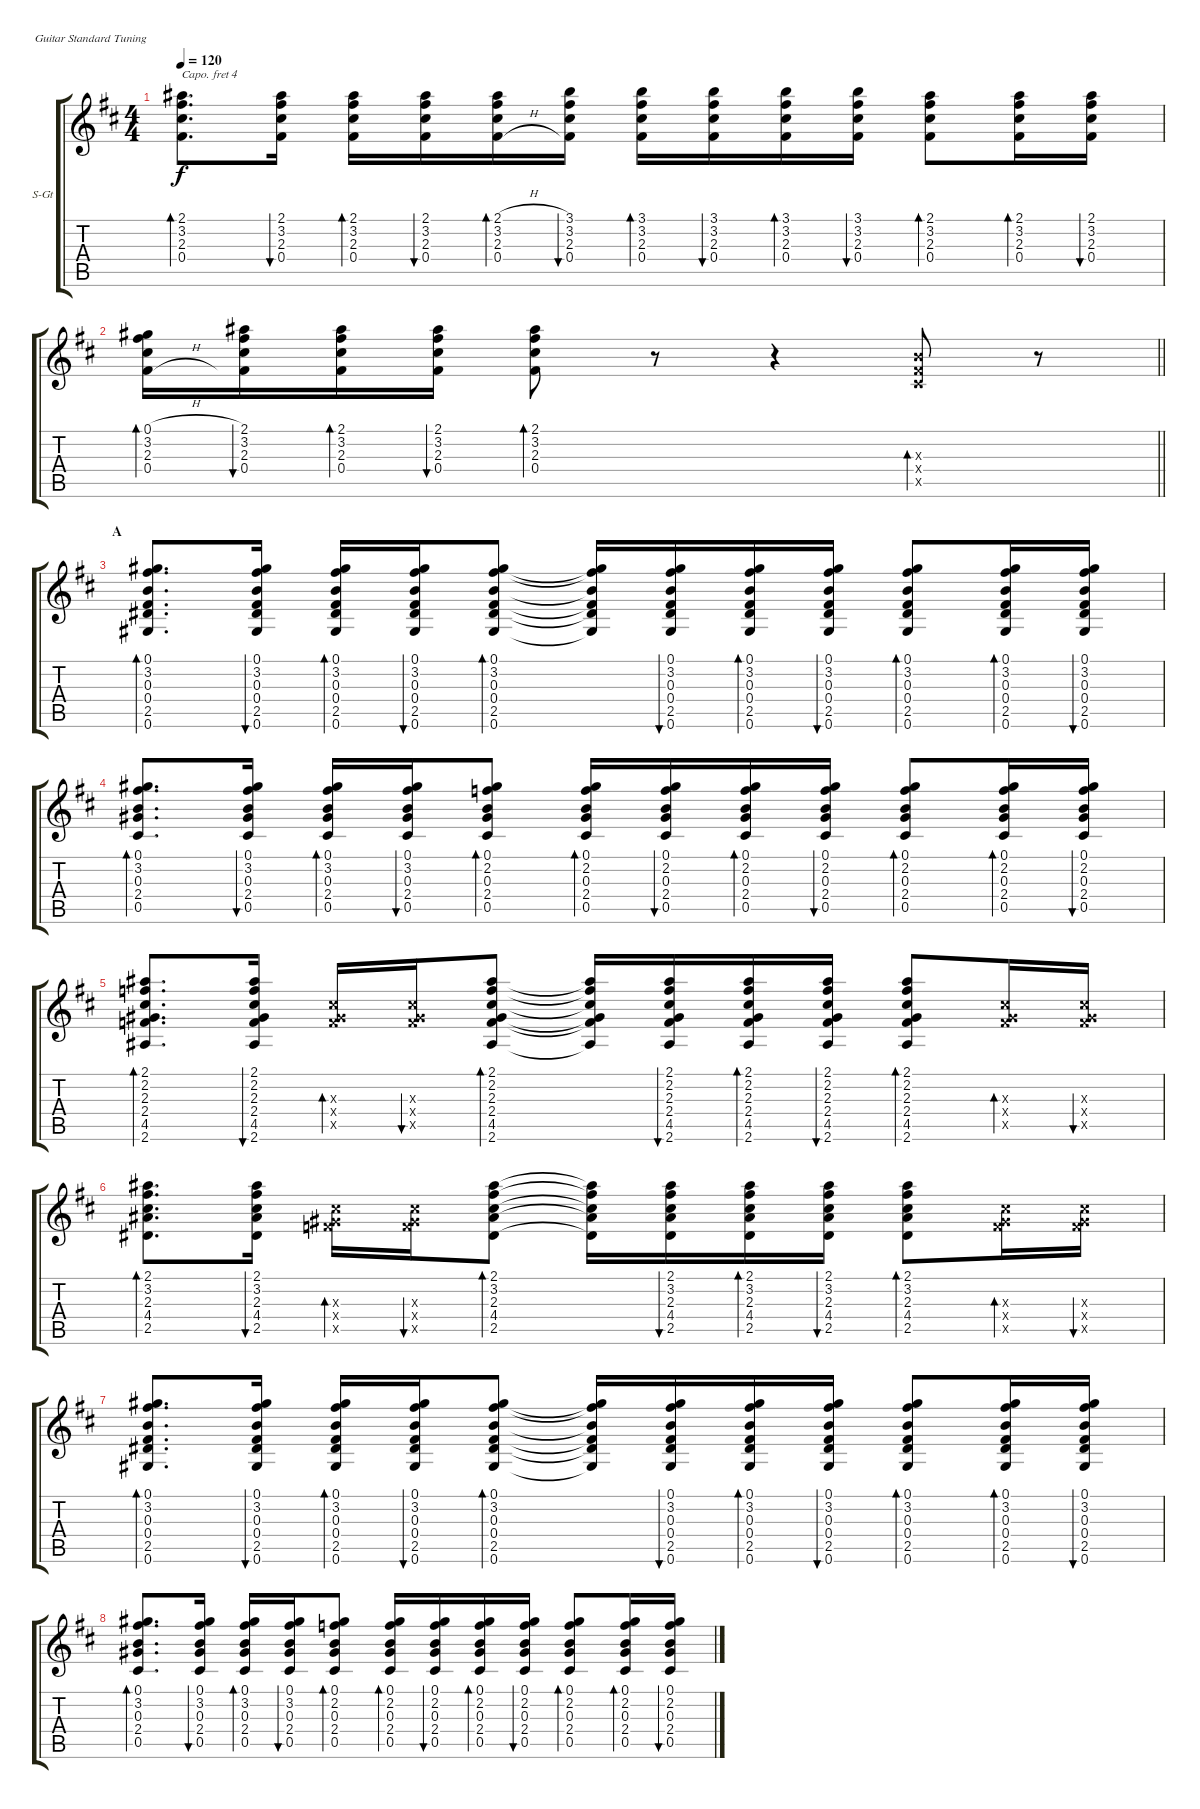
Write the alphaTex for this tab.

\bracketExtendMode groupsimilarinstruments
\firstSystemTrackNameOrientation horizontal
\otherSystemsTrackNameOrientation horizontal
\track ("涛哥" "S-Gt") {instrument acousticguitarsteel}
\staff {score tabs}
\capo 4
\tuning (E4 B3 G3 D3 A2 E2)
\ts (4 4)
\tempo 120
\clef g2
\ks d
(2.1 3.2 2.3 0.4).8{d bd 30 dy f} (2.1 3.2 2.3 0.4).16{bu 30} (2.1 3.2 2.3 0.4).16{bd 30} (2.1 3.2 2.3 0.4).16{bu 30} (2.1{h} 3.2{h} 2.3{h} 0.4{h}).16{bd 30} (3.1 3.2 2.3 0.4).16{bu 30} (3.1 3.2 2.3 0.4).16{bd 30} (3.1 3.2 2.3 0.4).16{bu 30} (3.1 3.2 2.3 0.4).16{bd 30} (3.1 3.2 2.3 0.4).16{bu 30} (2.1 3.2 2.3 0.4).8{bd 30} (2.1 3.2 2.3 0.4).16{bd 30} (2.1 3.2 2.3 0.4).16{bu 30} |
\barLineRight lightlight
(0.1{h} 3.2{h} 2.3{h} 0.4{h}).16{bd 30} (2.1 3.2 2.3 0.4).16{bu 30} (2.1 3.2 2.3 0.4).16{bd 30} (2.1 3.2 2.3 0.4).16{bu 30} (2.1 3.2 2.3 0.4).8{bd 30} r.8 r.4 (0.3{x} 0.4{x} 0.5{x}).8{bd 30} r.8 |
\section ("" "A")
(0.1 3.2 0.3 0.4 2.5 0.6).8{d bd 30} (0.1 3.2 0.3 0.4 2.5 0.6).16{bu 30} (0.1 3.2 0.3 0.4 2.5 0.6).16{bd 30} (0.1 3.2 0.3 0.4 2.5 0.6).16{bu 30} (0.1 3.2 0.3 0.4 2.5 0.6).8{bd 30} (0.1{t} 3.2{t} 0.3{t} 0.4{t} 2.5{t} 0.6{t}).16 (0.1 3.2 0.3 0.4 2.5 0.6).16{bu 30} (0.1 3.2 0.3 0.4 2.5 0.6).16{bd 30} (0.1 3.2 0.3 0.4 2.5 0.6).16{bu 30} (0.1 3.2 0.3 0.4 2.5 0.6).8{bd 30} (0.1 3.2 0.3 0.4 2.5 0.6).16{bd 30} (0.1 3.2 0.3 0.4 2.5 0.6).16{bu 30} |
(0.1 3.2 0.3 2.4 0.5).8{d bd 30} (0.1 3.2 0.3 2.4 0.5).16{bu 30} (0.1 3.2 0.3 2.4 0.5).16{bd 30} (0.1 3.2 0.3 2.4 0.5).16{bu 30} (0.1 2.2 0.3 2.4 0.5).8{bd 30} (0.1 2.2 0.3 2.4 0.5).16{bd 30} (0.1 2.2 0.3 2.4 0.5).16{bu 30} (0.1 2.2 0.3 2.4 0.5).16{bd 30} (0.1 2.2 0.3 2.4 0.5).16{bu 30} (0.1 2.2 0.3 2.4 0.5).8{bd 30} (0.1 2.2 0.3 2.4 0.5).16{bd 30} (0.1 2.2 0.3 2.4 0.5).16{bu 30} |
(2.1 2.2 2.3 2.4 4.5 2.6).8{d bd 30} (2.1 2.2 2.3 2.4 4.5 2.6).16{bu 30} (2.3{x} 2.4{x} 4.5{x}).16{bd 30} (2.3{x} 2.4{x} 4.5{x}).16{bu 30} (2.1 2.2 2.3 2.4 4.5 2.6).8{bd 30} (2.1{t} 2.2{t} 2.3{t} 2.4{t} 4.5{t} 2.6{t}).16 (2.1 2.2 2.3 2.4 4.5 2.6).16{bu 30} (2.1 2.2 2.3 2.4 4.5 2.6).16{bd 30} (2.1 2.2 2.3 2.4 4.5 2.6).16{bu 30} (2.1 2.2 2.3 2.4 4.5 2.6).8{bd 30} (2.3{x} 2.4{x} 4.5{x}).16{bd 30} (2.3{x} 2.4{x} 4.5{x}).16{bu 30} |
(2.1 3.2 2.3 4.4 2.5).8{d bd 30} (2.1 3.2 2.3 4.4 2.5).16{bu 30} (2.3{x} 2.4{x} 4.5{x}).16{bd 30} (2.3{x} 2.4{x} 4.5{x}).16{bu 30} (2.1 3.2 2.3 4.4 2.5).8{bd 30} (2.1{t} 3.2{t} 2.3{t} 4.4{t} 2.5{t}).16 (2.1 3.2 2.3 4.4 2.5).16{bu 30} (2.1 3.2 2.3 4.4 2.5).16{bd 30} (2.1 3.2 2.3 4.4 2.5).16{bu 30} (2.1 3.2 2.3 4.4 2.5).8{bd 30} (2.3{x} 2.4{x} 4.5{x}).16{bd 30} (2.3{x} 2.4{x} 4.5{x}).16{bu 30} |
(0.1 3.2 0.3 0.4 2.5 0.6).8{d bd 30} (0.1 3.2 0.3 0.4 2.5 0.6).16{bu 30} (0.1 3.2 0.3 0.4 2.5 0.6).16{bd 30} (0.1 3.2 0.3 0.4 2.5 0.6).16{bu 30} (0.1 3.2 0.3 0.4 2.5 0.6).8{bd 30} (0.1{t} 3.2{t} 0.3{t} 0.4{t} 2.5{t} 0.6{t}).16 (0.1 3.2 0.3 0.4 2.5 0.6).16{bu 30} (0.1 3.2 0.3 0.4 2.5 0.6).16{bd 30} (0.1 3.2 0.3 0.4 2.5 0.6).16{bu 30} (0.1 3.2 0.3 0.4 2.5 0.6).8{bd 30} (0.1 3.2 0.3 0.4 2.5 0.6).16{bd 30} (0.1 3.2 0.3 0.4 2.5 0.6).16{bu 30} |
(0.1 3.2 0.3 2.4 0.5).8{d bd 30} (0.1 3.2 0.3 2.4 0.5).16{bu 30} (0.1 3.2 0.3 2.4 0.5).16{bd 30} (0.1 3.2 0.3 2.4 0.5).16{bu 30} (0.1 2.2 0.3 2.4 0.5).8{bd 30} (0.1 2.2 0.3 2.4 0.5).16{bd 30} (0.1 2.2 0.3 2.4 0.5).16{bu 30} (0.1 2.2 0.3 2.4 0.5).16{bd 30} (0.1 2.2 0.3 2.4 0.5).16{bu 30} (0.1 2.2 0.3 2.4 0.5).8{bd 30} (0.1 2.2 0.3 2.4 0.5).16{bd 30} (0.1 2.2 0.3 2.4 0.5).16{bu 30}
